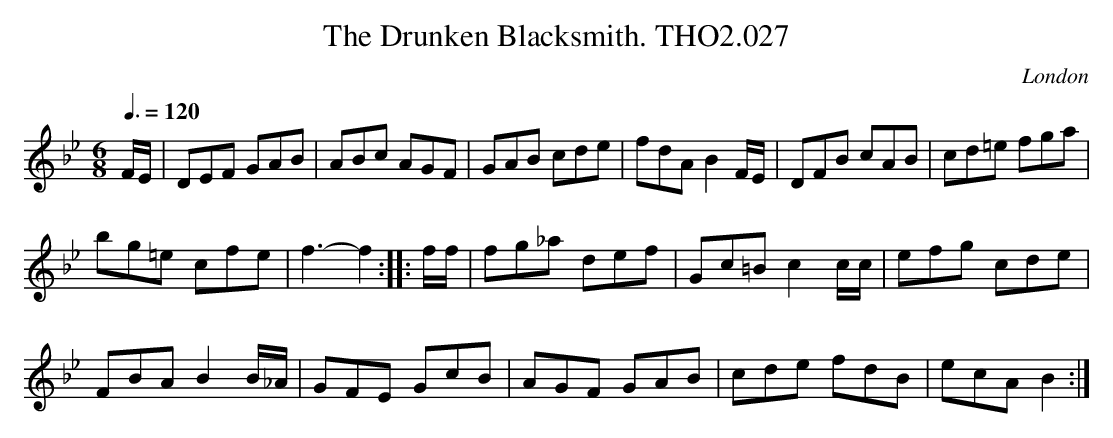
X:1
T:Drunken Blacksmith. THO2.027, The
O:London
M:6/8
L:1/8
Q:3/8=120
K:Bb
F/E/|DEF GAB|ABc AGF|GAB cde|fdA B2 F/E/|DFB cAB|cd=e fga|
bg=e cfe|f3- f2::f/f/|fg_a def|Gc=B c2 c/c/|efg cde|
FBA B2 B/_A/|GFE GcB|AGF GAB|cde fdB|ecA B2:|
